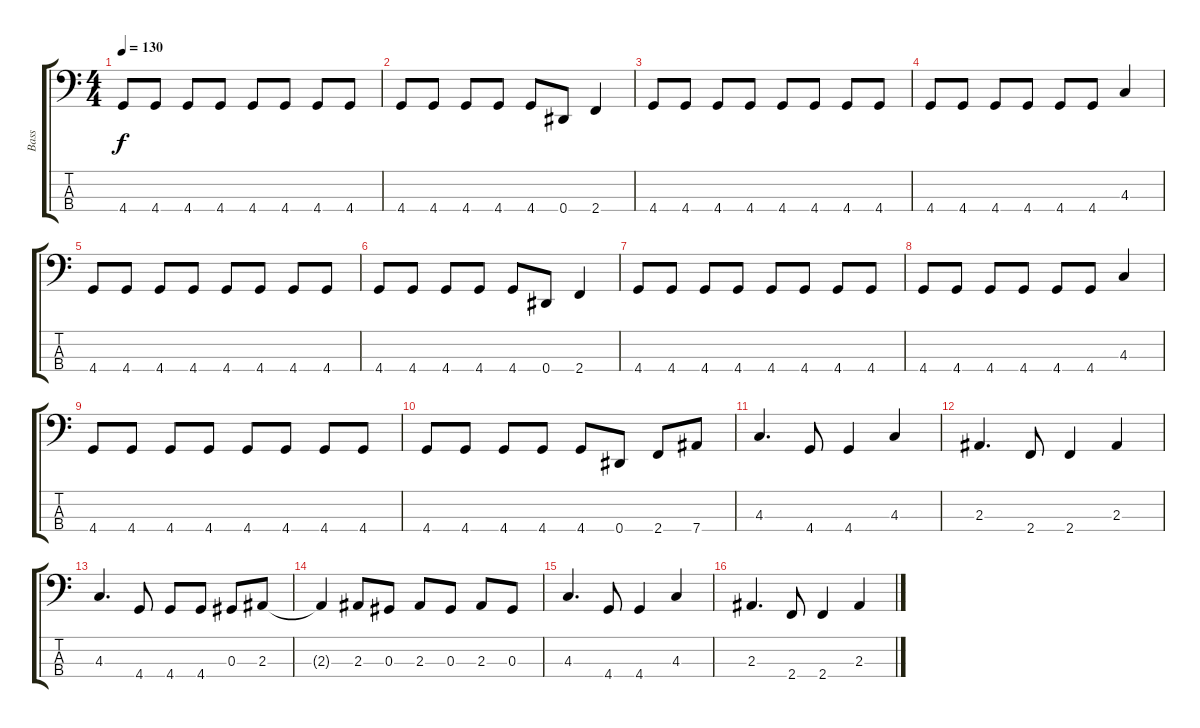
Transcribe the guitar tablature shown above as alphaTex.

\track ("Bass" "Bass") {instrument electricbasspick}
\staff {score tabs}
\tuning (Gb2 Db2 Ab1 Eb1) {hide}
\ts (4 4)
\tempo 130
\clef f4
\ks c
4.4.8{dy f} 4.4.8 4.4.8 4.4.8 4.4.8 4.4.8 4.4.8 4.4.8 |
4.4.8 4.4.8 4.4.8 4.4.8 4.4.8 0.4.8 2.4.4 |
4.4.8 4.4.8 4.4.8 4.4.8 4.4.8 4.4.8 4.4.8 4.4.8 |
4.4.8 4.4.8 4.4.8 4.4.8 4.4.8 4.4.8 4.3.4 |
4.4.8 4.4.8 4.4.8 4.4.8 4.4.8 4.4.8 4.4.8 4.4.8 |
4.4.8 4.4.8 4.4.8 4.4.8 4.4.8 0.4.8 2.4.4 |
4.4.8 4.4.8 4.4.8 4.4.8 4.4.8 4.4.8 4.4.8 4.4.8 |
4.4.8 4.4.8 4.4.8 4.4.8 4.4.8 4.4.8 4.3.4 |
4.4.8 4.4.8 4.4.8 4.4.8 4.4.8 4.4.8 4.4.8 4.4.8 |
4.4.8 4.4.8 4.4.8 4.4.8 4.4.8 0.4.8 2.4.8 7.4.8 |
4.3.4{d} 4.4.8 4.4.4 4.3.4 |
2.3.4{d} 2.4.8 2.4.4 2.3.4 |
4.3.4{d} 4.4.8 4.4.8 4.4.8 0.3.8 2.3.8 |
2.3{t}.4 2.3.8 0.3.8 2.3.8 0.3.8 2.3.8 0.3.8 |
4.3.4{d} 4.4.8 4.4.4 4.3.4 |
2.3.4{d} 2.4.8 2.4.4 2.3.4
